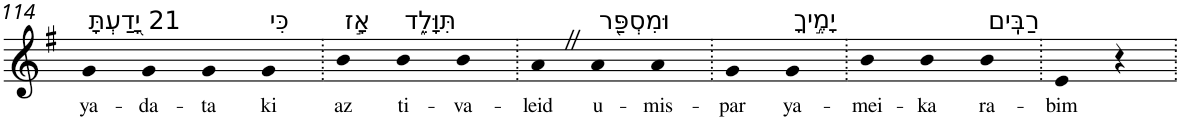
**kern	**text
*part1	*part1
*staff1	*staff1
*I"Piano	*
*I'Pno	*
!!LO:PB:g=z
*clefG2	*
*k[f#]	*
*G:	*
=114	=114
!LO:TX:a:t=21 יָ֭דַעְתָּ	!
!	!LO:LY:b
4g	ya-
!	!LO:LY:b
4g	-da-
!	!LO:LY:b
4g	-ta
!LO:TX:a:t=כִּי	!
!	!LO:LY:b
4g	ki
=115.	=115.
!LO:TX:a:t=אָ֣ז	!
!	!LO:LY:b
4b	az
!LO:TX:a:t=תִּוָּלֵ֑ד	!
!	!LO:LY:b
4b	ti-
!	!LO:LY:b
4b	-va-
=116.	=116.
!	!LO:LY:b
4aZ	-leid
!LO:TX:a:t=וּמִסְפַּ֖ר	!
!	!LO:LY:b
4a	u-
!	!LO:LY:b
4a	-mis-
=117.	=117.
!	!LO:LY:b
4g	-par
!LO:TX:a:t=יָמֶ֣יךָ	!
!	!LO:LY:b
4g	ya-
=118.	=118.
!	!LO:LY:b
4b	-mei-
!	!LO:LY:b
4b	-ka
!LO:TX:a:t=רַבִּֽים	!
!	!LO:LY:b
4b	ra-
=119.	=119.
!	!LO:LY:b
4e	-bim
4r	.
=.	=.
*-	*-
